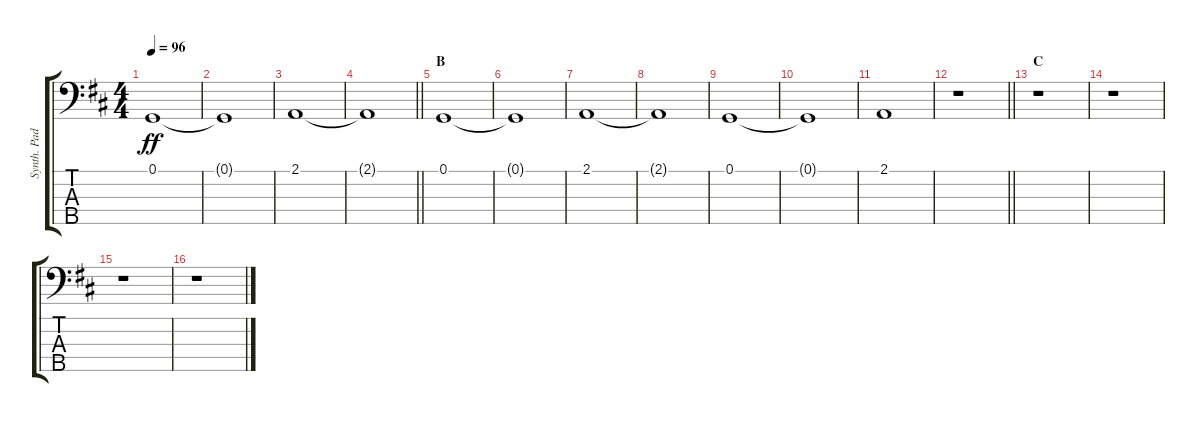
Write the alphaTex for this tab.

\track ("Synth. Pad II" "Synth. Pad") {instrument pad2warm}
\staff {score tabs}
\tuning (G2 D2 A1 E1 B0) {hide}
\ts (4 4)
\tempo 96
\clef f4
\ks d
0.1.1{dy ff} |
0.1{t}.1 |
2.1.1 |
\barLineRight lightlight
2.1{t}.1 |
\section ("" "B")
0.1.1 |
0.1{t}.1 |
2.1.1 |
2.1{t}.1 |
0.1.1 |
0.1{t}.1 |
2.1.1 |
\barLineRight lightlight
r.1 |
\section ("" "C")
r.1 |
r.1 |
r.1 |
r.1
